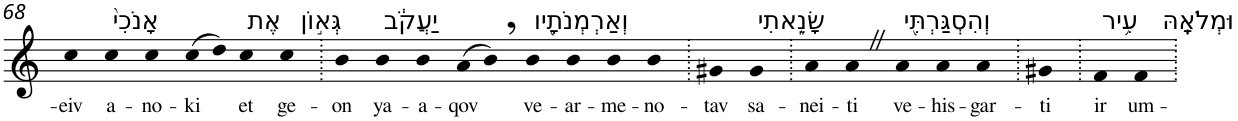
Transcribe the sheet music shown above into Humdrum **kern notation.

**kern	**text
*part1	*part1
*staff1	*staff1
*I"Piano	*
*I'Pno	*
!!LO:PB:g=z
*clefG2	*
*k[]	*
=68	=68
!	!LO:LY:b
4cc	-eiv
!LO:TX:a:t=אָנֹכִי֙	!
!	!LO:LY:b
4cc	a-
!	!LO:LY:b
4cc	-no-
!	!LO:LY:b
(>8cc	-ki
8dd)	.
!LO:TX:a:t=אֶת	!
!	!LO:LY:b
4cc	et
!LO:TX:a:t=גְּא֣וֹן	!
!	!LO:LY:b
4cc	ge-
=69.	=69.
!	!LO:LY:b
4b	-on
!LO:TX:a:t=יַעֲקֹ֔ב	!
!	!LO:LY:b
4b	ya-
!	!LO:LY:b
4b	-a-
!	!LO:LY:b
(>8a	-qov
8b,)	.
!LO:TX:a:t=וְאַרְמְנֹתָ֖יו	!
!	!LO:LY:b
4b	ve-
!	!LO:LY:b
4b	-ar-
!	!LO:LY:b
4b	-me-
!	!LO:LY:b
4b	-no-
=70.	=70.
!	!LO:LY:b
4g#X	-tav
!LO:TX:a:t=שָׂנֵ֑אתִי	!
!	!LO:LY:b
4g#	sa-
=71.	=71.
!	!LO:LY:b
4a	-nei-
!	!LO:LY:b
4aZ	-ti
!LO:TX:a:t=וְהִסְגַּרְתִּ֖י	!
!	!LO:LY:b
4a	ve-
!	!LO:LY:b
4a	-his-
!	!LO:LY:b
4a	-gar-
=72.	=72.
!	!LO:LY:b
4g#X	-ti
=73.	=73.
!LO:TX:a:t=עִ֥יר	!
!	!LO:LY:b
4f	ir
!LO:TX:a:t=וּמְלֹאָֽהּ	!
!	!LO:LY:b
4f	um-
=.	=.
*-	*-
